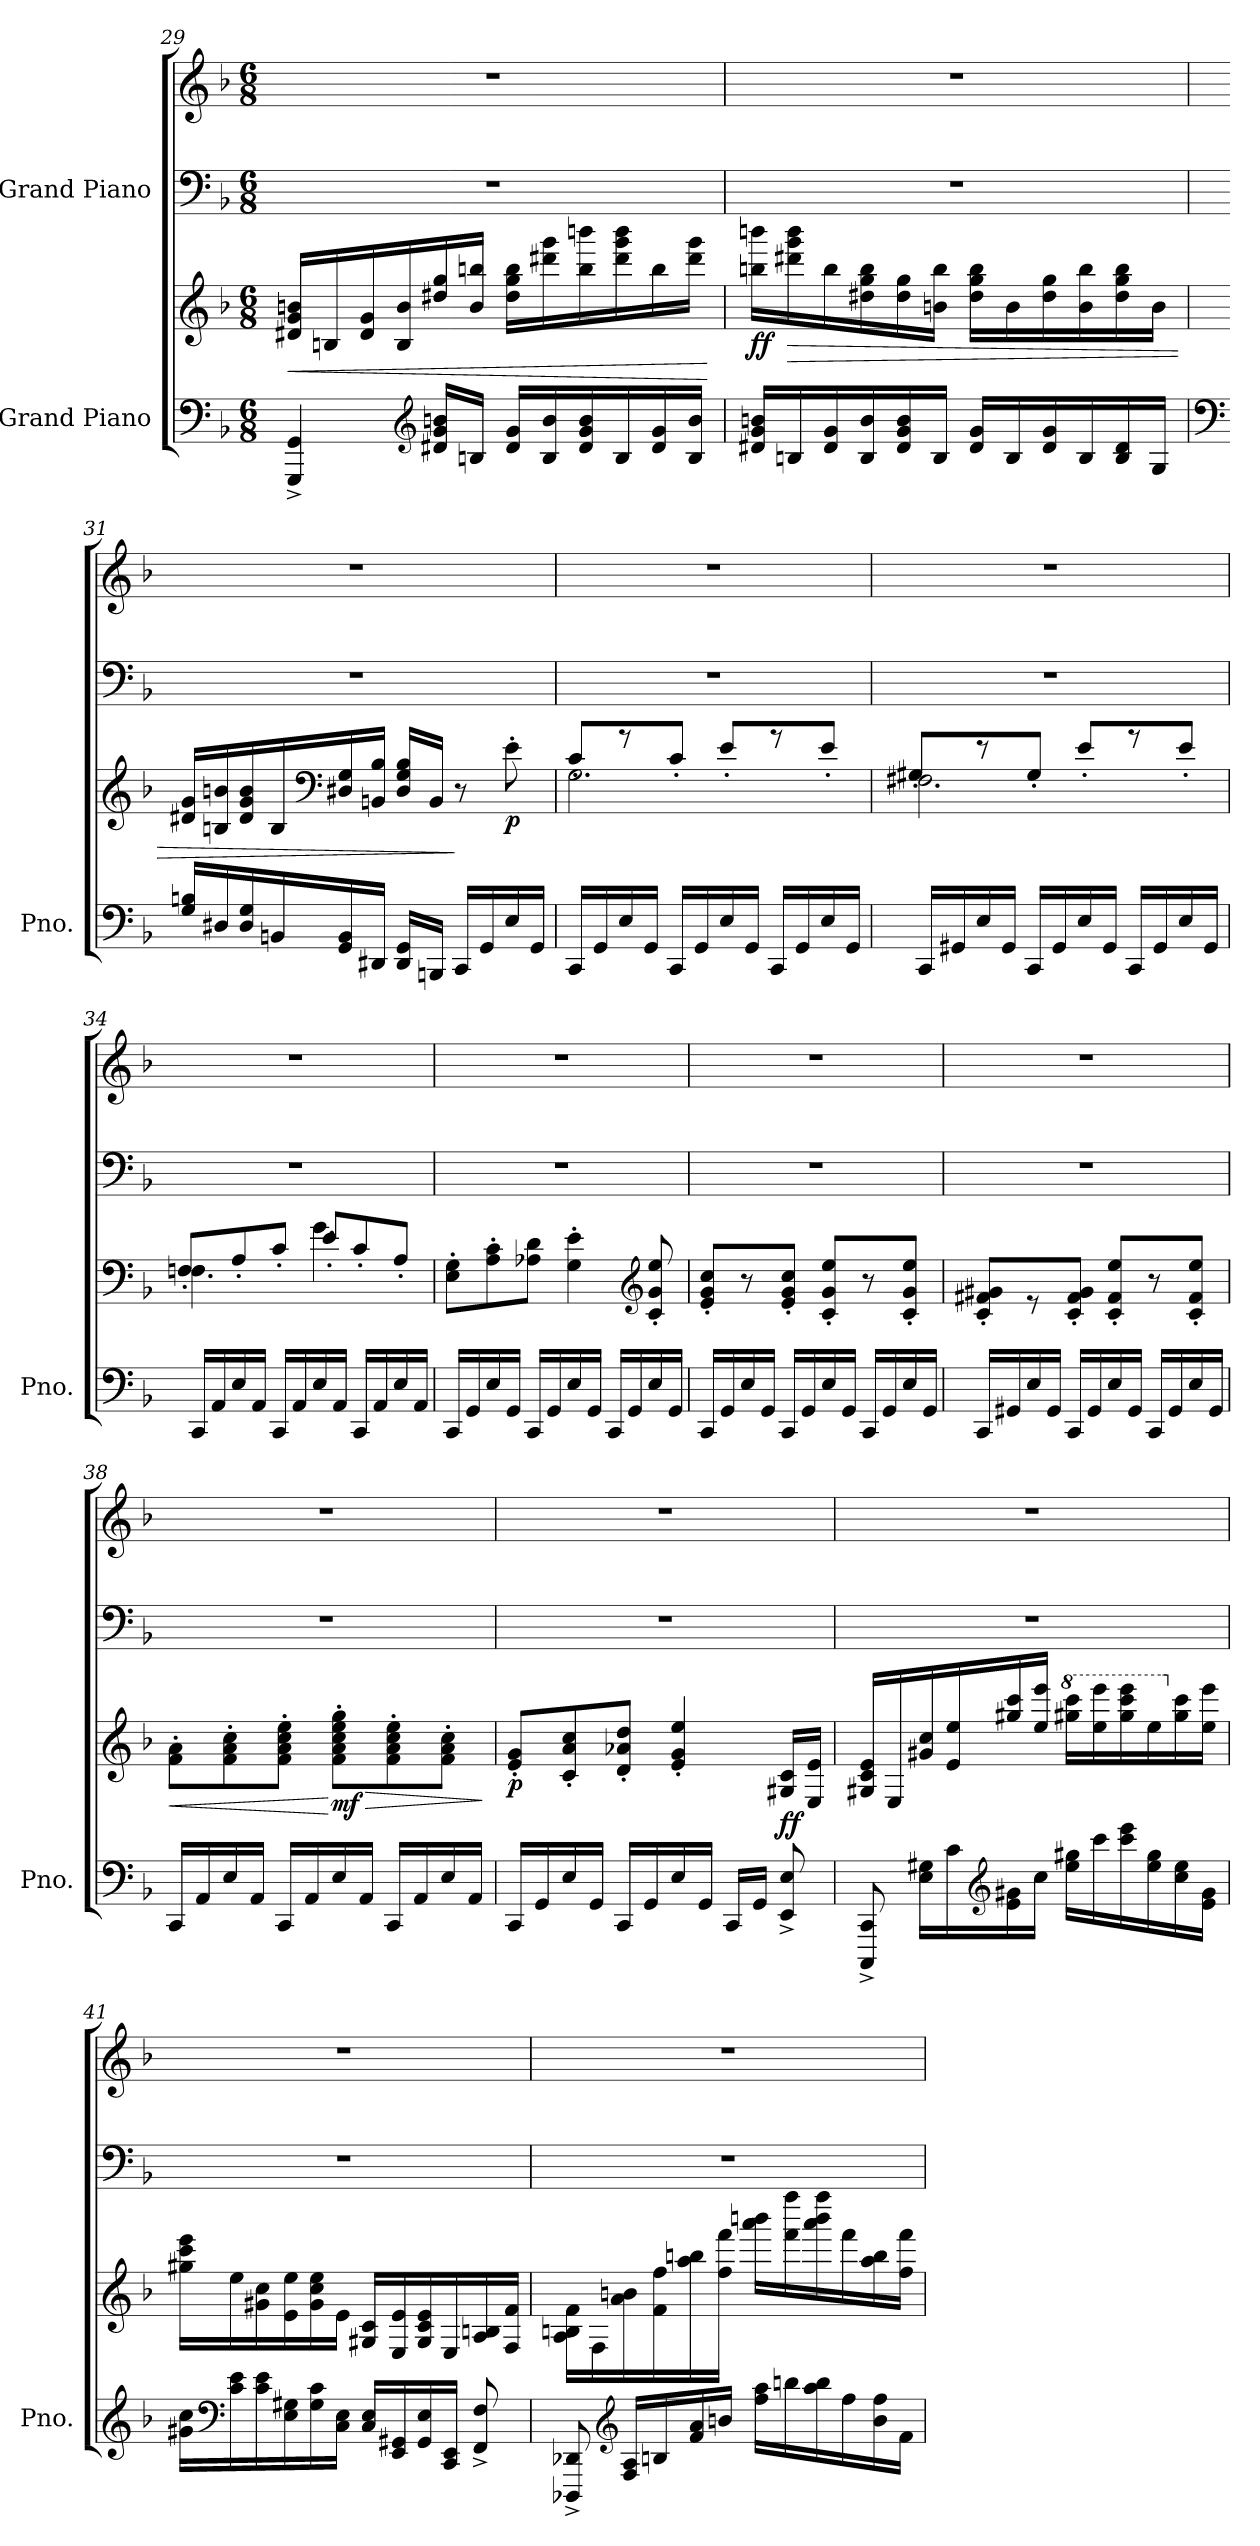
**kern	**kern	**dynam	**kern	**kern
*part2	*part2	*part2	*part1	*part1
*staff4	*staff3	*staff3/4	*staff2	*staff1
*I"Grand Piano	*	*	*I"Grand Piano	*
*I'Pno.	*	*	*	*
*clefF4	*clefG2	*	*clefF4	*clefG2
*k[b-]	*k[b-]	*	*k[b-]	*k[b-]
*M6/8	*M6/8	*	*M6/8	*M6/8
=29	=29	=29	=29	=29
!	!	!LO:HP:b	!	!
4GGG/^ 4GG/^	16d#X/ 16g/ 16bn/LL	<	2.r	2.r
.	16Bn/	.	.	.
.	16d#/ 16g/	.	.	.
.	16B/ 16b/	.	.	.
*clefG2	*	*	*	*
16d#X/ 16g/ 16bn/LL	16dd#X/ 16gg/	.	.	.
16Bn/JJ	16b/ 16bbn/JJ	.	.	.
16d#/ 16g/LL	16dd#\ 16gg\ 16bb\LL	.	.	.
16B/ 16b/	16ddd#X\ 16ggg\	.	.	.
16d#/ 16g/ 16b/	16bb\ 16bbbn\	.	.	.
16B/	16ddd#\ 16ggg\ 16bbb\	.	.	.
16d#/ 16g/	16bb\	.	.	.
16B/ 16b/JJ	16ddd#\ 16ggg\JJ	.	.	.
.	.	[	.	.
!!LO:PB:g=z
=30	=30	=30	=30	=30
!	!	!LO:DY:b	!	!
16d#X/ 16g/ 16bn/LL	16bbn\ 16bbbn\LL	ff	2.r	2.r
!	!	!LO:HP:b	!	!
16Bn/	16ddd#X\ 16ggg\ 16bbb\	>	.	.
16d#/ 16g/	16bb\	.	.	.
16B/ 16b/	16dd#X\ 16gg\ 16bb\	.	.	.
16d#/ 16g/ 16b/	16dd#\ 16gg\	.	.	.
16B/JJ	16bn\ 16bb\JJ	.	.	.
16d#/ 16g/LL	16dd#\ 16gg\ 16bb\LL	.	.	.
16B/	16b\	.	.	.
16d#/ 16g/	16dd#\ 16gg\	.	.	.
16B/	16b\ 16bb\	.	.	.
16B/ 16d#/	16dd#\ 16gg\ 16bb\	.	.	.
16G/JJ	16b\JJ	.	.	.
=31	=31	=31	=31	=31
*clefF4	*	*	*	*
16G/ 16Bn/LL	16d#X/ 16g/LL	.	2.r	2.r
16D#X/	16Bn/ 16bn/	.	.	.
16D#/ 16G/	16d#/ 16g/ 16b/	.	.	.
16BBn/	16B/	.	.	.
*	*clefF4	*	*	*
16GG/ 16BB/	16D#X/ 16G/	.	.	.
16DD#X/JJ	16BBn/ 16B/JJ	.	.	.
16DD#/ 16GG/LL	16D#/ 16G/ 16B/LL	.	.	.
16BBBn/JJ	16BB/JJ	.	.	.
16CC/LL	8r	]	.	.
16GG/	.	.	.	.
!	!	!LO:DY:b	!	!
16E/	8e'\	p	.	.
16GG/JJ	.	.	.	.
!!LO:LB:g=z
=32	=32	=32	=32	=32
*	*^	*	*	*
16CC/LL	2.G\	8c'/L	.	2.r	2.r
16GG/	.	.	.	.	.
16E/	.	8rg	.	.	.
16GG/JJ	.	.	.	.	.
16CC/LL	.	8c'/J	.	.	.
16GG/	.	.	.	.	.
16E/	.	8e'/L	.	.	.
16GG/JJ	.	.	.	.	.
16CC/LL	.	8rg	.	.	.
16GG/	.	.	.	.	.
16E/	.	8e'/J	.	.	.
16GG/JJ	.	.	.	.	.
=33	=33	=33	=33	=33	=33
16CC/LL	2.F#X\	8G#X'/L	.	2.r	2.r
16GG#X/	.	.	.	.	.
16E/	.	8re	.	.	.
16GG#/JJ	.	.	.	.	.
16CC/LL	.	8G#'/J	.	.	.
16GG#/	.	.	.	.	.
16E/	.	8e'/L	.	.	.
16GG#/JJ	.	.	.	.	.
16CC/LL	.	8rg	.	.	.
16GG#/	.	.	.	.	.
16E/	.	8e'/J	.	.	.
16GG#/JJ	.	.	.	.	.
=34	=34	=34	=34	=34	=34
16CC/LL	4.F\	8Fn'/L	.	2.r	2.r
16AA/	.	.	.	.	.
16E/	.	8A'/	.	.	.
16AA/JJ	.	.	.	.	.
16CC/LL	.	8c'/J	.	.	.
16AA/	.	.	.	.	.
16E/	4.g\	8e'/L	.	.	.
16AA/JJ	.	.	.	.	.
16CC/LL	.	8c'/	.	.	.
16AA/	.	.	.	.	.
16E/	.	8A'/J	.	.	.
16AA/JJ	.	.	.	.	.
*	*v	*v	*	*	*
!!LO:LB:g=z
=35	=35	=35	=35	=35
16CC/LL	8E\' 8G\'L	.	2.r	2.r
16GG/	.	.	.	.
16E/	8A\' 8c\'	.	.	.
16GG/JJ	.	.	.	.
16CC/LL	8A-X\ 8d\J	.	.	.
16GG/	.	.	.	.
16E/	4G\' 4e\'	.	.	.
16GG/JJ	.	.	.	.
16CC/LL	.	.	.	.
16GG/	.	.	.	.
*	*clefG2	*	*	*
16E/	8c/' 8g/' 8ee/'	.	.	.
16GG/JJ	.	.	.	.
=36	=36	=36	=36	=36
16CC/LL	8e/' 8g/' 8cc/'L	.	2.r	2.r
16GG/	.	.	.	.
16E/	8r	.	.	.
16GG/JJ	.	.	.	.
16CC/LL	8e/' 8g/' 8cc/'J	.	.	.
16GG/	.	.	.	.
16E/	8c/' 8g/' 8ee/'L	.	.	.
16GG/JJ	.	.	.	.
16CC/LL	8r	.	.	.
16GG/	.	.	.	.
16E/	8c/' 8g/' 8ee/'J	.	.	.
16GG/JJ	.	.	.	.
=37	=37	=37	=37	=37
16CC/LL	8c/' 8f#X/' 8g#X/'L	.	2.r	2.r
16GG#X/	.	.	.	.
16E/	8r	.	.	.
16GG#/JJ	.	.	.	.
16CC/LL	8c/' 8f#/' 8g#/'J	.	.	.
16GG#/	.	.	.	.
16E/	8c/' 8f#/' 8ee/'L	.	.	.
16GG#/JJ	.	.	.	.
16CC/LL	8r	.	.	.
16GG#/	.	.	.	.
16E/	8c/' 8f#/' 8ee/'J	.	.	.
16GG#/JJ	.	.	.	.
!!LO:LB:g=z
=38	=38	=38	=38	=38
!	!	!LO:HP:b	!	!
16CC/LL	8f\' 8a\'L	<	2.r	2.r
16AA/	.	.	.	.
16E/	8f\' 8a\' 8cc\'	.	.	.
16AA/JJ	.	.	.	.
16CC/LL	8f\' 8a\' 8cc\' 8ee\'J	.	.	.
16AA/	.	.	.	.
!	!	!LO:HP:n=1:b	!	!
!	!	!LO:DY:n=1:b	!	!
16E/	8f\' 8a\' 8cc\' 8ee\' 8gg\'L	[ > mf	.	.
16AA/JJ	.	.	.	.
16CC/LL	8f\' 8a\' 8cc\' 8ee\'	.	.	.
16AA/	.	.	.	.
16E/	8f\' 8a\' 8cc\'J	.	.	.
16AA/JJ	.	.	.	.
.	.	]	.	.
=39	=39	=39	=39	=39
!	!	!LO:DY:b	!	!
16CC/LL	8e/' 8g/'L	p	2.r	2.r
16GG/	.	.	.	.
16E/	8c/' 8a/' 8cc/'	.	.	.
16GG/JJ	.	.	.	.
16CC/LL	8d/' 8a-X/' 8dd/'J	.	.	.
16GG/	.	.	.	.
16E/	4e/' 4g/' 4ee/'	.	.	.
16GG/JJ	.	.	.	.
16CC/LL	.	.	.	.
16GG/JJ	.	.	.	.
!	!	!LO:DY:b	!	!
8EE/^ 8E/^	16G#X/ 16c/LL	ff	.	.
.	16E/ 16e/JJ	.	.	.
!!LO:PB:g=z
=40	=40	=40	=40	=40
8CCC/^ 8CC/^	16G#X/ 16c/ 16e/LL	.	2.r	2.r
.	16E/	.	.	.
16E\ 16G#X\LL	16g#X/ 16cc/	.	.	.
16c\	16e/ 16ee/	.	.	.
*clefG2	*	*	*	*
16e\ 16g#X\	16gg#X/ 16ccc/	.	.	.
16cc\JJ	16ee/ 16eee/JJ	.	.	.
*	*8va	*	*	*
16ee\ 16gg#X\LL	16ggg#X\ 16cccc\LL	.	.	.
16ccc\	16eee\ 16eeee\	.	.	.
16ccc\ 16eee\	16ggg#\ 16cccc\ 16eeee\	.	.	.
16ee\ 16gg#\	16eee\	.	.	.
*	*X8va	*	*	*
16cc\ 16ee\	16gg#\ 16ccc\	.	.	.
16e\ 16g#\JJ	16ee\ 16eee\JJ	.	.	.
!!LO:LB:g=z
=41	=41	=41	=41	=41
16g#X\ 16cc\LL	16gg#X\ 16ccc\ 16eee\LL	.	2.r	2.r
*clefF4	*	*	*	*
16c\ 16e\	16ee\	.	.	.
16c\ 16e\	16g#X\ 16cc\	.	.	.
16E\ 16G#X\	16e\ 16ee\	.	.	.
16G#\ 16c\	16g#\ 16cc\ 16ee\	.	.	.
16C\ 16E\JJ	16e\JJ	.	.	.
16C/ 16E/LL	16G#X/ 16c/LL	.	.	.
16EE/ 16GG#X/	16E/ 16e/	.	.	.
16GG#/ 16E/	16G#/ 16c/ 16e/	.	.	.
16CC/ 16EE/JJ	16E/	.	.	.
8FF/^ 8F/^	16A/ 16Bn/	.	.	.
.	16F/ 16f/JJ	.	.	.
!!LO:LB:g=z
=42	=42	=42	=42	=42
8DDD-X/^ 8DD-X/^	16A\ 16Bn\ 16f\LL	.	2.r	2.r
.	16F\	.	.	.
*clefG2	*	*	*	*
16F/ 16A/LL	16a\ 16bn\	.	.	.
16Bn/	16f\ 16ff\	.	.	.
16f/ 16a/	16aa\ 16bbn\	.	.	.
16bn/JJ	16ff\ 16fff\JJ	.	.	.
16ff\ 16aa\LL	16aaa\ 16bbb\LL	.	.	.
16bbn\	16fff\ 16ffff\	.	.	.
16aa\ 16bb\	16aaa\ 16bbb\ 16ffff\	.	.	.
16ff\	16fff\	.	.	.
16b\ 16ff\	16aa\ 16bb\	.	.	.
16f\JJ	16ff\ 16fff\JJ	.	.	.
=	=	=	=	=
*-	*-	*-	*-	*-
